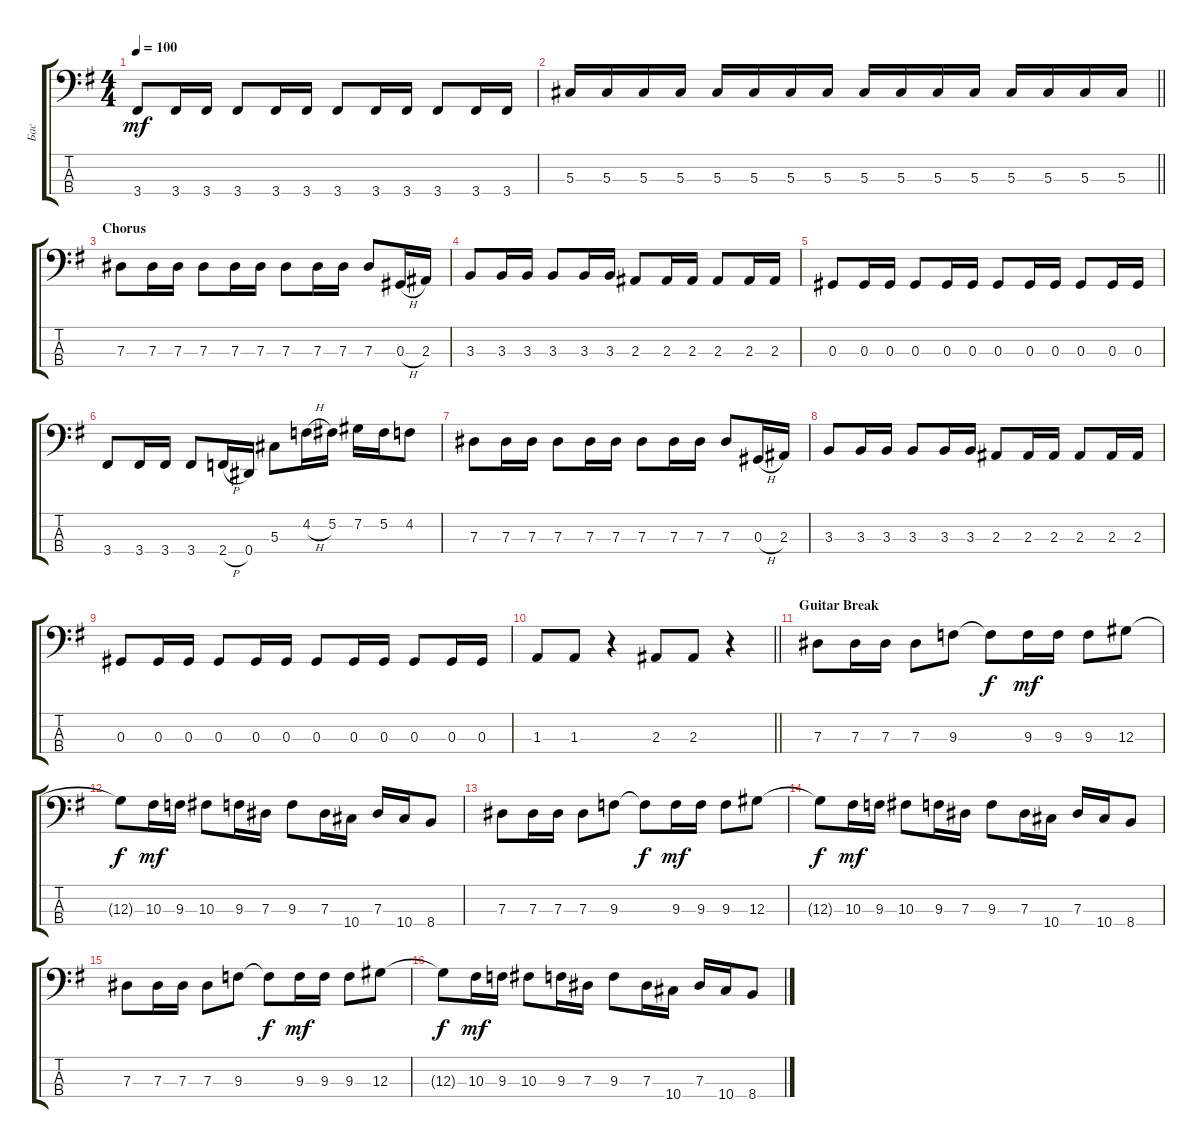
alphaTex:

\track ("Бас" "Бас") {instrument electricbassfinger}
\staff {score tabs}
\tuning (Gb2 Db2 Ab1 Eb1) {hide}
\ts (4 4)
\tempo 100
\clef f4
\ks eminor
3.4.8{dy mf} 3.4.16 3.4.16 3.4.8 3.4.16 3.4.16 3.4.8 3.4.16 3.4.16 3.4.8 3.4.16 3.4.16 |
\barLineRight lightlight
5.3.16 5.3.16 5.3.16 5.3.16 5.3.16 5.3.16 5.3.16 5.3.16 5.3.16 5.3.16 5.3.16 5.3.16 5.3.16 5.3.16 5.3.16 5.3.16 |
\section ("" "Chorus")
7.3.8 7.3.16 7.3.16 7.3.8 7.3.16 7.3.16 7.3.8 7.3.16 7.3.16 7.3.8 0.3{h}.16 2.3.16 |
3.3.8 3.3.16 3.3.16 3.3.8 3.3.16 3.3.16 2.3.8 2.3.16 2.3.16 2.3.8 2.3.16 2.3.16 |
0.3.8 0.3.16 0.3.16 0.3.8 0.3.16 0.3.16 0.3.8 0.3.16 0.3.16 0.3.8 0.3.16 0.3.16 |
3.4.8 3.4.16 3.4.16 3.4.8 2.4{h}.16 0.4.16 5.3.8 4.2{h}.16 5.2.16 7.2.16 5.2.16 4.2.8 |
7.3.8 7.3.16 7.3.16 7.3.8 7.3.16 7.3.16 7.3.8 7.3.16 7.3.16 7.3.8 0.3{h}.16 2.3.16 |
3.3.8 3.3.16 3.3.16 3.3.8 3.3.16 3.3.16 2.3.8 2.3.16 2.3.16 2.3.8 2.3.16 2.3.16 |
0.3.8 0.3.16 0.3.16 0.3.8 0.3.16 0.3.16 0.3.8 0.3.16 0.3.16 0.3.8 0.3.16 0.3.16 |
\barLineRight lightlight
1.3.8 1.3.8 r.4 2.3.8 2.3.8 r.4 |
\section ("" "Guitar Break")
7.3.8 7.3.16 7.3.16 7.3.8 9.3.8 9.3{t}.8{dy f} 9.3.16{dy mf} 9.3.16 9.3.8 12.3.8 |
12.3{t}.8{dy f} 10.3.16{dy mf} 9.3.16 10.3.8 9.3.16 7.3.16 9.3.8 7.3.16 10.4.16 7.3.16 10.4.16 8.4.8 |
7.3.8 7.3.16 7.3.16 7.3.8 9.3.8 9.3{t}.8{dy f} 9.3.16{dy mf} 9.3.16 9.3.8 12.3.8 |
12.3{t}.8{dy f} 10.3.16{dy mf} 9.3.16 10.3.8 9.3.16 7.3.16 9.3.8 7.3.16 10.4.16 7.3.16 10.4.16 8.4.8 |
7.3.8 7.3.16 7.3.16 7.3.8 9.3.8 9.3{t}.8{dy f} 9.3.16{dy mf} 9.3.16 9.3.8 12.3.8 |
12.3{t}.8{dy f} 10.3.16{dy mf} 9.3.16 10.3.8 9.3.16 7.3.16 9.3.8 7.3.16 10.4.16 7.3.16 10.4.16 8.4.8
